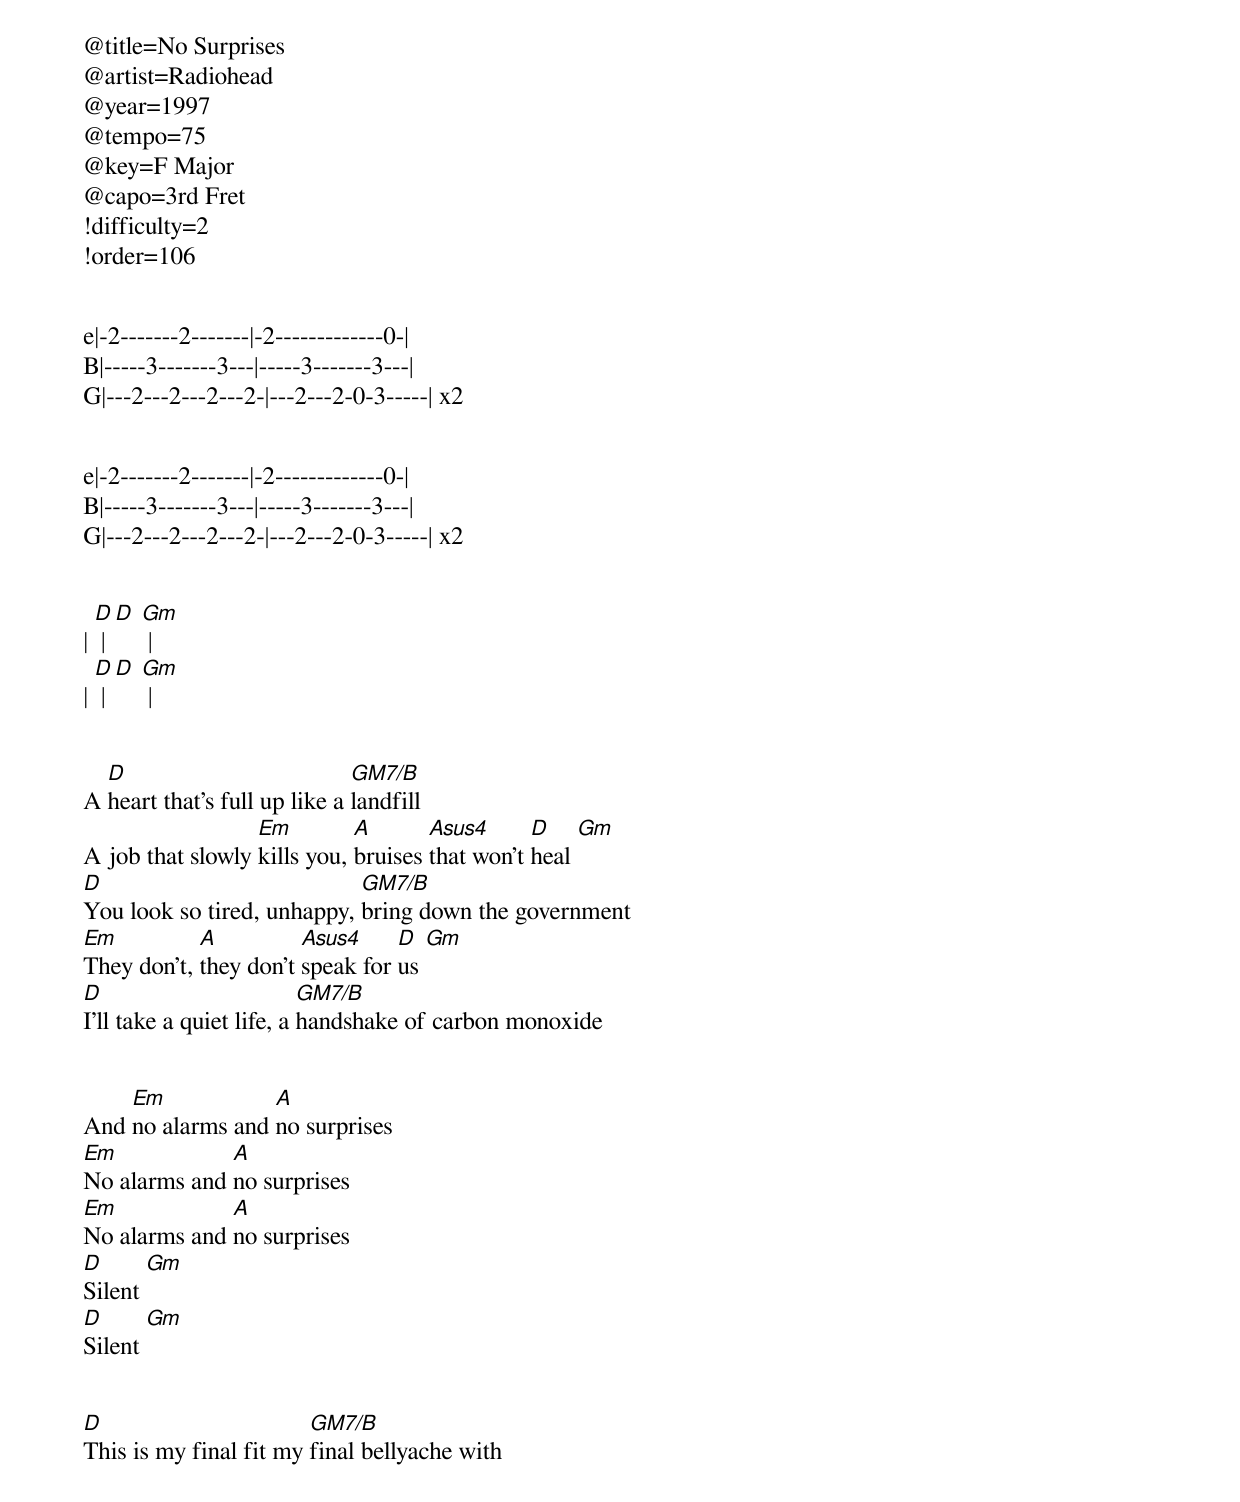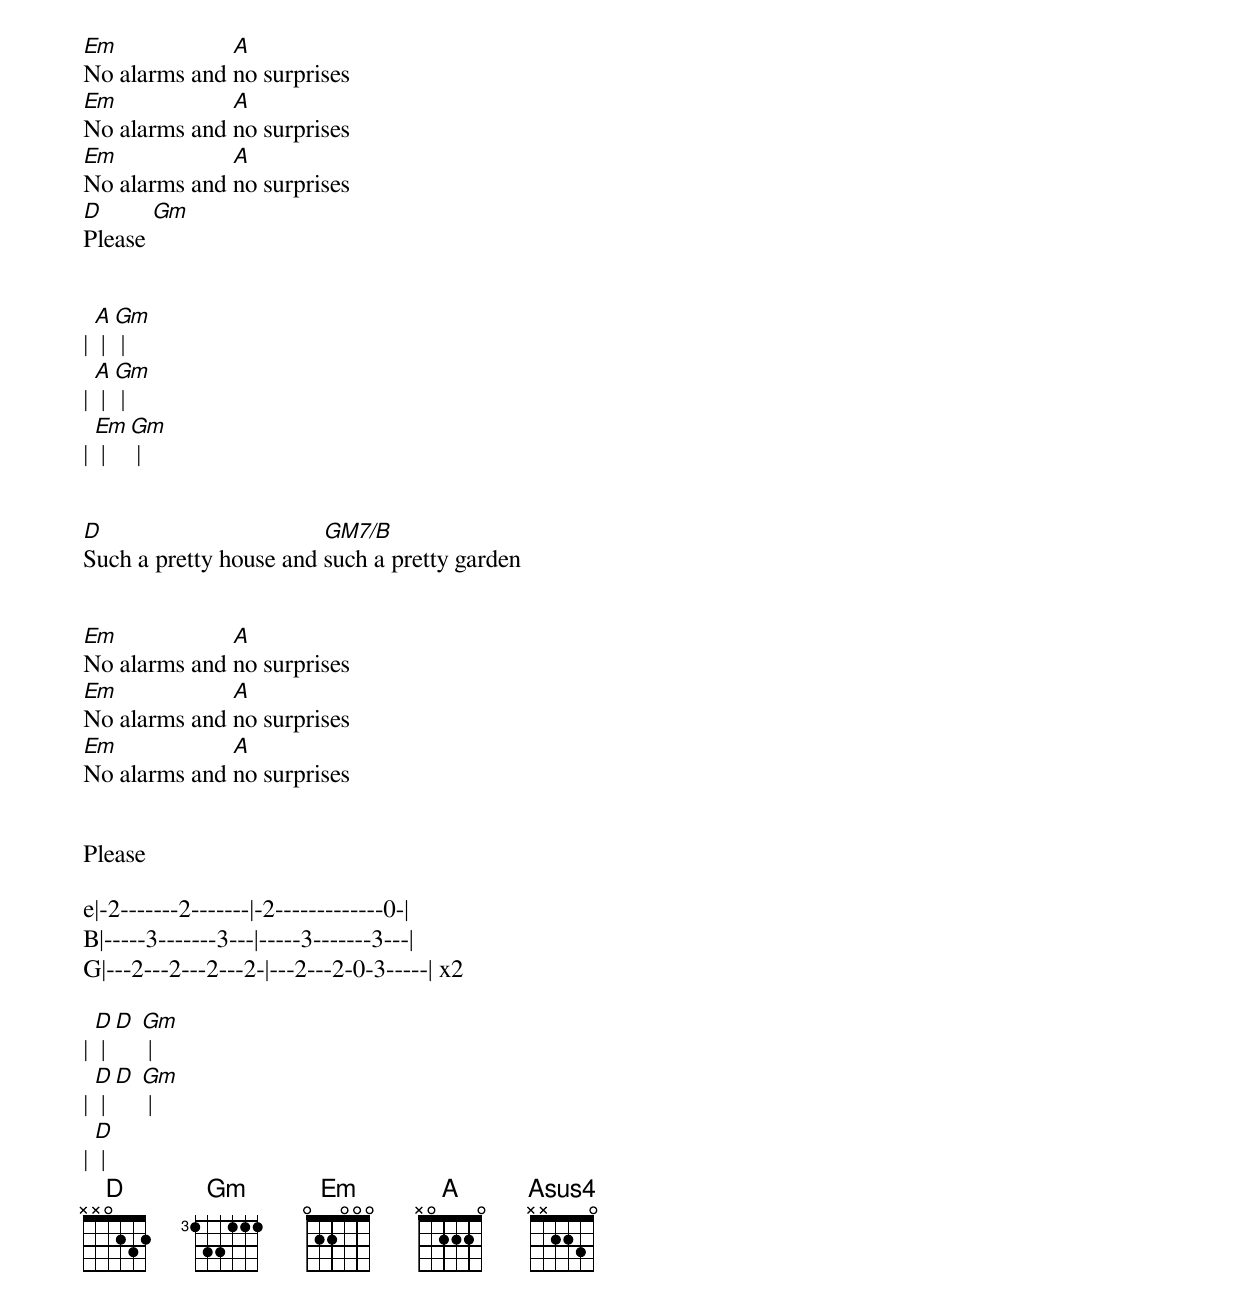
@title=No Surprises
@artist=Radiohead
@year=1997
@tempo=75
@key=F Major
@capo=3rd Fret
!difficulty=2
!order=106


e|-2-------2-------|-2-------------0-|
B|-----3-------3---|-----3-------3---|
G|---2---2---2---2-|---2---2-0-3-----| x2


e|-2-------2-------|-2-------------0-|
B|-----3-------3---|-----3-------3---|
G|---2---2---2---2-|---2---2-0-3-----| x2


| [D] | [D] [Gm] |
| [D] | [D] [Gm] |


A [D]heart that's full up like a [GM7/B]landfill
A job that slowly [Em]kills you, [A]bruises [Asus4]that won't [D]heal [Gm]
[D]You look so tired, unhappy, [GM7/B]bring down the government
[Em]They don't, [A]they don't [Asus4]speak for [D]us [Gm]
[D]I'll take a quiet life, a [GM7/B]handshake of carbon monoxide


And [Em]no alarms and [A]no surprises
[Em]No alarms and [A]no surprises
[Em]No alarms and [A]no surprises
[D]Silent [Gm]
[D]Silent [Gm]


[D]This is my final fit my [GM7/B]final bellyache with


[Em]No alarms and [A]no surprises
[Em]No alarms and [A]no surprises
[Em]No alarms and [A]no surprises
[D]Please [Gm]


| [A] | [Gm] |
| [A] | [Gm] |
| [Em] | [Gm] |


[D]Such a pretty house and [GM7/B]such a pretty garden


[Em]No alarms and [A]no surprises
[Em]No alarms and [A]no surprises
[Em]No alarms and [A]no surprises


Please

e|-2-------2-------|-2-------------0-|
B|-----3-------3---|-----3-------3---|
G|---2---2---2---2-|---2---2-0-3-----| x2

| [D] | [D] [Gm] |
| [D] | [D] [Gm] |
| [D] |
